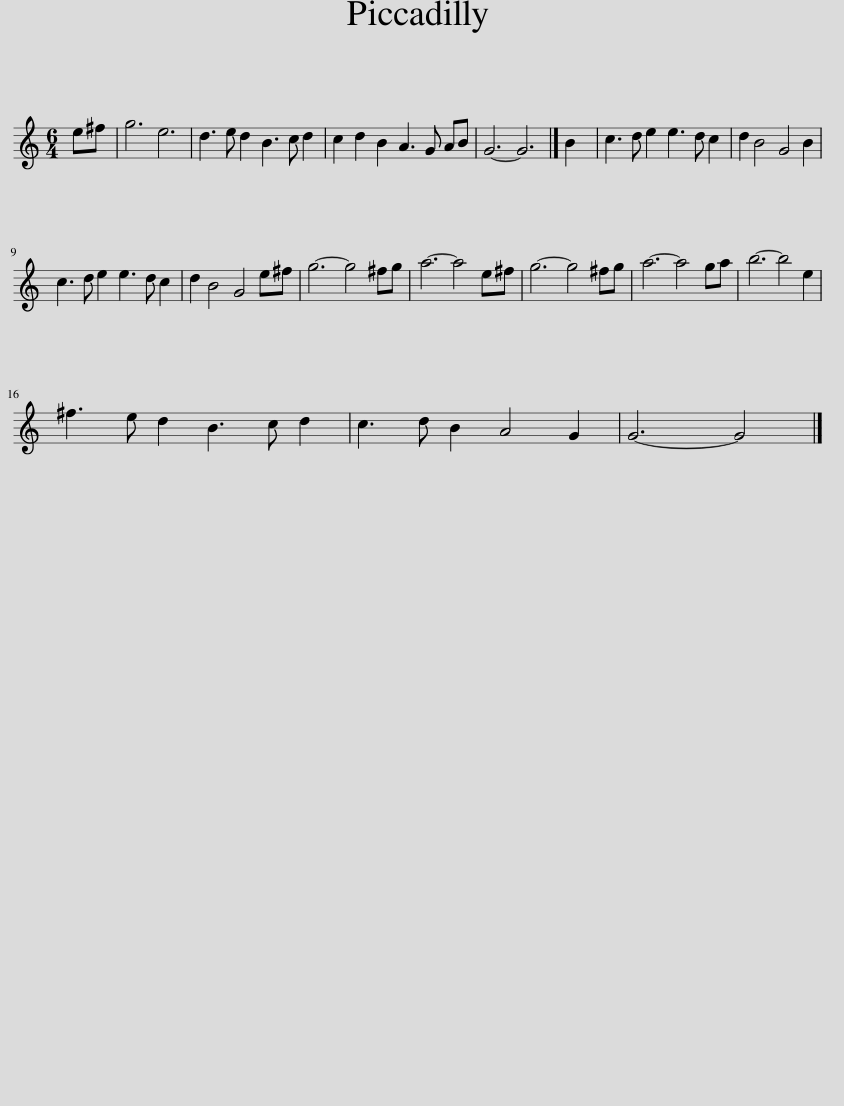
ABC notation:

X:1
L:1/8
M:6/4
I:linebreak $
K:C
V:1 treble
V:1
 e^f | g6 e6 | d3 e d2 B3 c d2 | c2 d2 B2 A3 G AB | G6- G6 |] %5
 B2 | c3 d e2 e3 d c2 | d2 B4 G4 B2 |$ c3 d e2 e3 d c2 | d2 B4 G4 e^f | %10
 g6- g4 ^fg | a6- a4 e^f | g6- g4 ^fg | a6- a4 ga | b6- b4 e2 |$ %15
 ^f3 e d2 B3 c d2 | c3 d B2 A4 G2 | G6- G4 |] %18
